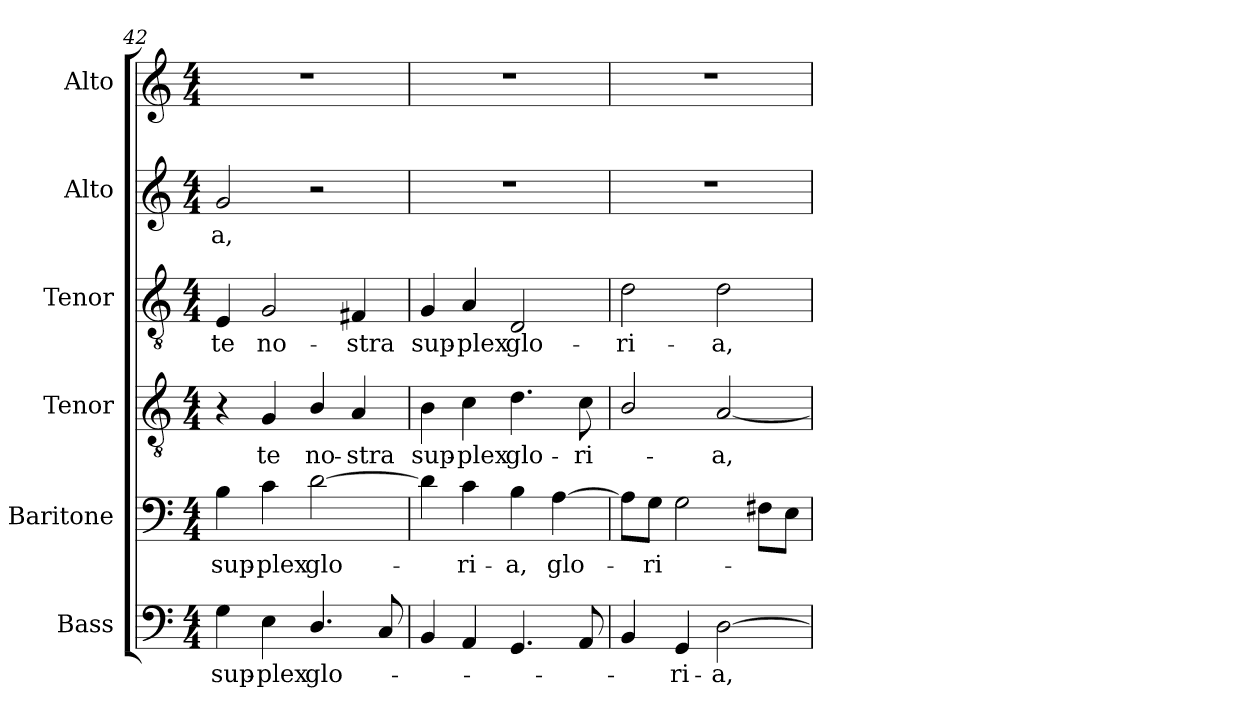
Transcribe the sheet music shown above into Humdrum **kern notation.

**kern	**text	**kern	**text	**kern	**text	**kern	**text	**kern	**text	**kern
*part6	*part6	*part5	*part5	*part4	*part4	*part3	*part3	*part2	*part2	*part1
*staff6	*staff6	*staff5	*staff5	*staff4	*staff4	*staff3	*staff3	*staff2	*staff2	*staff1
*I"Bass	*	*I"Baritone	*	*I"Tenor	*	*I"Tenor	*	*I"Alto	*	*I"Alto
*I'B.	*	*I'Bar.	*	*I'T.	*	*I'T.	*	*I'A.	*	*
*clefF4	*	*clefF4	*	*clefGv2	*	*clefGv2	*	*clefG2	*	*clefG2
*	*	*	*	*ITrd7c12	*	*ITrd7c12	*	*	*	*
*k[]	*	*k[]	*	*k[]	*	*k[]	*	*k[]	*	*k[]
*C:	*	*C:	*	*C:	*	*C:	*	*C:	*	*C:
*M4/4	*	*M4/4	*	*M4/4	*	*M4/4	*	*M4/4	*	*M4/4
=42	=42	=42	=42	=42	=42	=42	=42	=42	=42	=42
!	!LO:LY:b:color=#000000	!	!	!	!	!	!	!	!	!
!	!	!	!LO:LY:b:color=#000000	!	!	!	!	!	!	!
!	!	!	!	!	!	!	!LO:LY:b:color=#000000	!	!	!
!	!	!	!	!	!	!	!	!	!LO:LY:b:color=#000000	!
4Gi\	sup-	4Bi\	sup-	4r	.	4EEi/	te	2gi/	-a,	1r
!	!LO:LY:b:color=#000000	!	!	!	!	!	!	!	!	!
!	!	!	!LO:LY:b:color=#000000	!	!	!	!	!	!	!
!	!	!	!	!	!LO:LY:b:color=#000000	!	!	!	!	!
!	!	!	!	!	!	!	!LO:LY:b:color=#000000	!	!	!
4Ei\	-plex	4ci\	-plex	4GGi/	te	2GGi/	no-	.	.	.
!	!LO:LY:b:color=#000000	!	!	!	!	!	!	!	!	!
!	!	!	!LO:LY:b:color=#000000	!	!	!	!	!	!	!
!	!	!	!	!	!LO:LY:b:color=#000000	!	!	!	!	!
4.Di/	glo-	[2di\	glo-	4BBi/	no-	.	.	2r	.	.
!	!	!	!	!	!LO:LY:b:color=#000000	!	!	!	!	!
!	!	!	!	!	!	!	!LO:LY:b:color=#000000	!	!	!
.	.	.	.	4AAi/	-stra	4FF#Xi/	-stra	.	.	.
8Ci/	.	.	.	.	.	.	.	.	.	.
=43	=43	=43	=43	=43	=43	=43	=43	=43	=43	=43
!	!	!	!	!	!LO:LY:b:color=#000000	!	!	!	!	!
!	!	!	!	!	!	!	!LO:LY:b:color=#000000	!	!	!
4BBi/	.	4di\]	.	4BBi\	sup-	4GGi/	sup-	1r	.	1r
!	!	!	!LO:LY:b:color=#000000	!	!	!	!	!	!	!
!	!	!	!	!	!LO:LY:b:color=#000000	!	!	!	!	!
!	!	!	!	!	!	!	!LO:LY:b:color=#000000	!	!	!
4AAi/	.	4ci\	-ri-	4Ci\	-plex	4AAi/	-plex	.	.	.
!	!	!	!LO:LY:b:color=#000000	!	!	!	!	!	!	!
!	!	!	!	!	!LO:LY:b:color=#000000	!	!	!	!	!
!	!	!	!	!	!	!	!LO:LY:b:color=#000000	!	!	!
4.GGi/	.	4Bi\	-a,	4.Di\	glo-	2DDi/	glo-	.	.	.
!	!	!	!LO:LY:b:color=#000000	!	!	!	!	!	!	!
.	.	[4Ai\	glo-	.	.	.	.	.	.	.
!	!	!	!	!	!LO:LY:b:color=#000000	!	!	!	!	!
8AAi/	.	.	.	8Ci\	-ri-	.	.	.	.	.
!!LO:PB:g=z
=44	=44	=44	=44	=44	=44	=44	=44	=44	=44	=44
!	!	!	!	!	!	!	!LO:LY:b:color=#000000	!	!	!
4BBi/	.	8Ai\L]	.	2BBi/	.	2Di\	-ri-	1r	.	1r
!	!	!	!LO:LY:b:color=#000000	!	!	!	!	!	!	!
.	.	8Gi\J	-ri-	.	.	.	.	.	.	.
!	!LO:LY:b:color=#000000	!	!	!	!	!	!	!	!	!
4GGi/	-ri-	2Gi\	.	.	.	.	.	.	.	.
!	!LO:LY:b:color=#000000	!	!	!	!	!	!	!	!	!
!	!	!	!	!	!LO:LY:b:color=#000000	!	!	!	!	!
!	!	!	!	!	!	!	!LO:LY:b:color=#000000	!	!	!
[2Di\	-a,	.	.	[2AAi/	-a,	2Di\	-a,	.	.	.
.	.	8F#Xi\L	.	.	.	.	.	.	.	.
.	.	8Ei\J	.	.	.	.	.	.	.	.
=	=	=	=	=	=	=	=	=	=	=
*-	*-	*-	*-	*-	*-	*-	*-	*-	*-	*-
